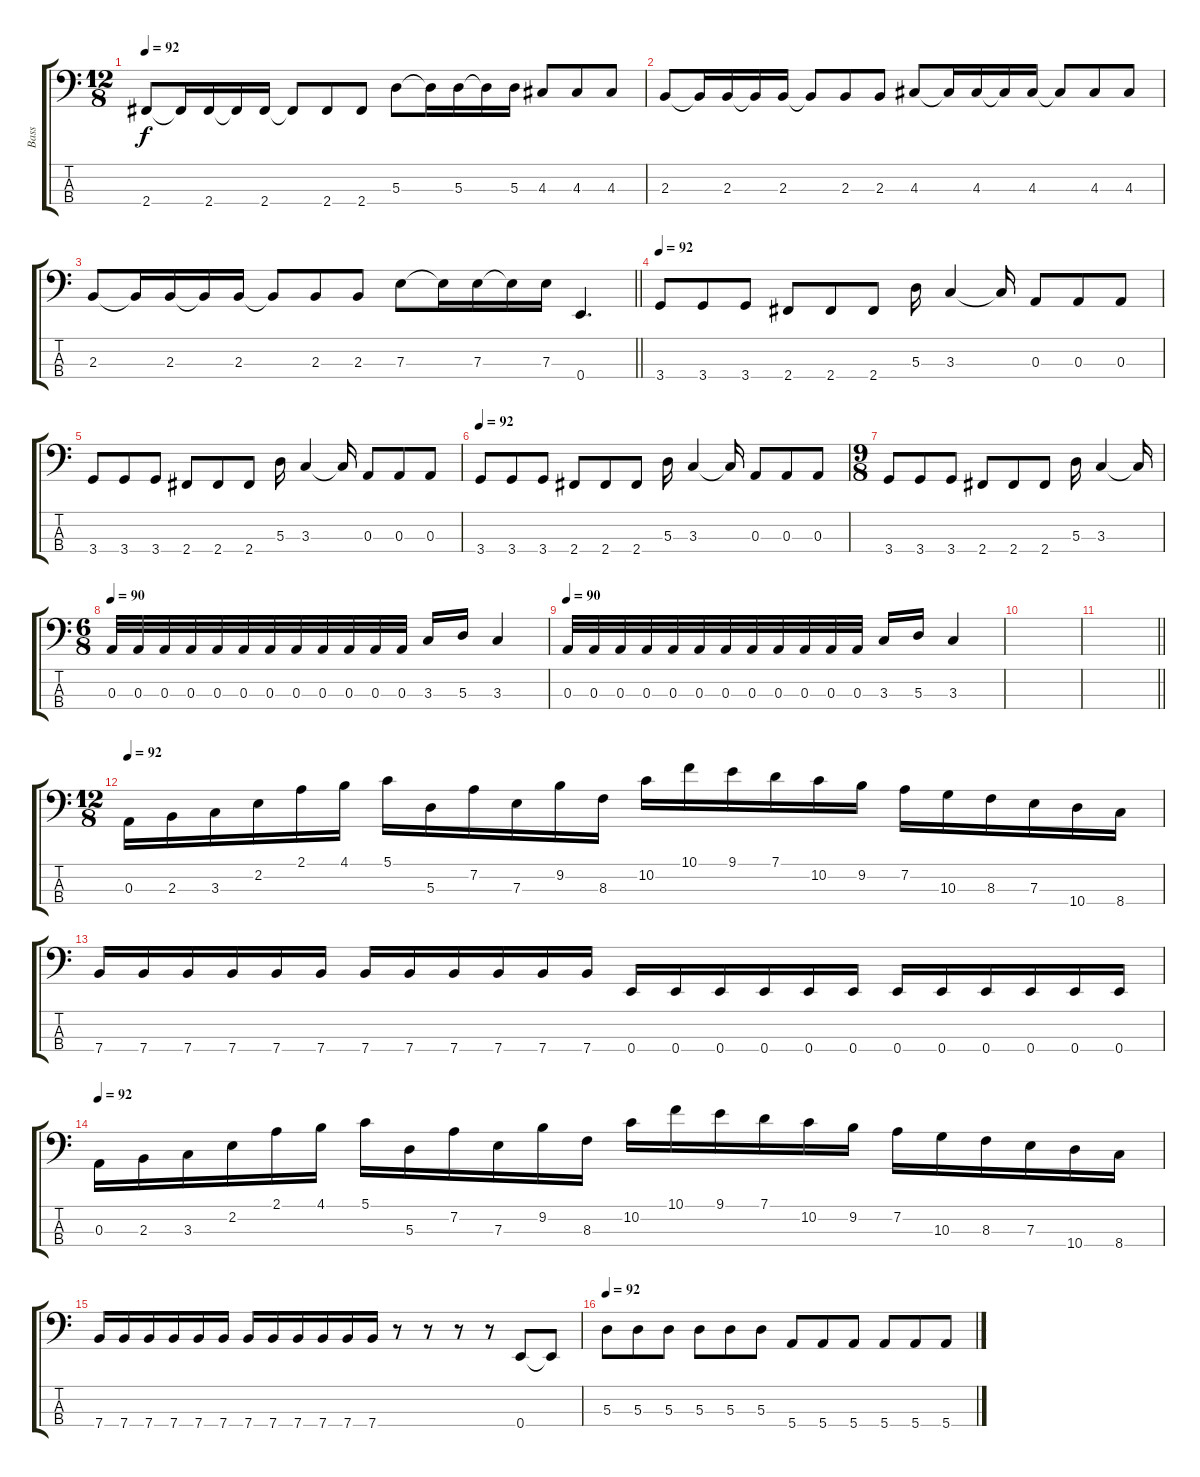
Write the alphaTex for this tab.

\track ("Bass" "Bass") {instrument electricbassfinger}
\staff {score tabs}
\tuning (G2 D2 A1 E1) {hide}
\ts (12 8)
\tempo 92
\clef f4
\ks c
2.4.8{dy f} 2.4{t}.16 2.4.16 2.4{t}.16 2.4.16 2.4{t}.8 2.4.8 2.4.8 5.3.8 5.3{t}.16 5.3.16 5.3{t}.16 5.3.16 4.3.8 4.3.8 4.3.8 |
2.3.8 2.3{t}.16 2.3.16 2.3{t}.16 2.3.16 2.3{t}.8 2.3.8 2.3.8 4.3.8 4.3{t}.16 4.3.16 4.3{t}.16 4.3.16 4.3{t}.8 4.3.8 4.3.8 |
\barLineRight lightlight
2.3.8 2.3{t}.16 2.3.16 2.3{t}.16 2.3.16 2.3{t}.8 2.3.8 2.3.8 7.3.8 7.3{t}.16 7.3.16 7.3{t}.16 7.3.16 0.4.4{d} |
\tempo 92
3.4.8 3.4.8 3.4.8 2.4.8 2.4.8 2.4.8 5.3.16 3.3.4 3.3{t}.16 0.3.8 0.3.8 0.3.8 |
3.4.8 3.4.8 3.4.8 2.4.8 2.4.8 2.4.8 5.3.16 3.3.4 3.3{t}.16 0.3.8 0.3.8 0.3.8 |
\tempo 92
3.4.8 3.4.8 3.4.8 2.4.8 2.4.8 2.4.8 5.3.16 3.3.4 3.3{t}.16 0.3.8 0.3.8 0.3.8 |
\ts (9 8)
3.4.8 3.4.8 3.4.8 2.4.8 2.4.8 2.4.8 5.3.16 3.3.4 3.3{t}.16 |
\ts (6 8)
\tempo 90
0.3.32 0.3.32 0.3.32 0.3.32 0.3.32 0.3.32 0.3.32 0.3.32 0.3.32 0.3.32 0.3.32 0.3.32 3.3.16 5.3.16 3.3.4 |
\tempo 90
0.3.32 0.3.32 0.3.32 0.3.32 0.3.32 0.3.32 0.3.32 0.3.32 0.3.32 0.3.32 0.3.32 0.3.32 3.3.16 5.3.16 3.3.4 |
|
\barLineRight lightlight
|
\ts (12 8)
\tempo 92
0.3.16 2.3.16 3.3.16 2.2.16 2.1.16 4.1.16 5.1.16 5.3.16 7.2.16 7.3.16 9.2.16 8.3.16 10.2.16 10.1.16 9.1.16 7.1.16 10.2.16 9.2.16 7.2.16 10.3.16 8.3.16 7.3.16 10.4.16 8.4.16 |
7.4.16 7.4.16 7.4.16 7.4.16 7.4.16 7.4.16 7.4.16 7.4.16 7.4.16 7.4.16 7.4.16 7.4.16 0.4.16 0.4.16 0.4.16 0.4.16 0.4.16 0.4.16 0.4.16 0.4.16 0.4.16 0.4.16 0.4.16 0.4.16 |
\tempo 92
0.3.16 2.3.16 3.3.16 2.2.16 2.1.16 4.1.16 5.1.16 5.3.16 7.2.16 7.3.16 9.2.16 8.3.16 10.2.16 10.1.16 9.1.16 7.1.16 10.2.16 9.2.16 7.2.16 10.3.16 8.3.16 7.3.16 10.4.16 8.4.16 |
7.4.16 7.4.16 7.4.16 7.4.16 7.4.16 7.4.16 7.4.16 7.4.16 7.4.16 7.4.16 7.4.16 7.4.16 r.8 r.8 r.8 r.8 0.4.8 0.4{t}.8 |
\tempo 92
5.3.8 5.3.8 5.3.8 5.3.8 5.3.8 5.3.8 5.4.8 5.4.8 5.4.8 5.4.8 5.4.8 5.4.8
